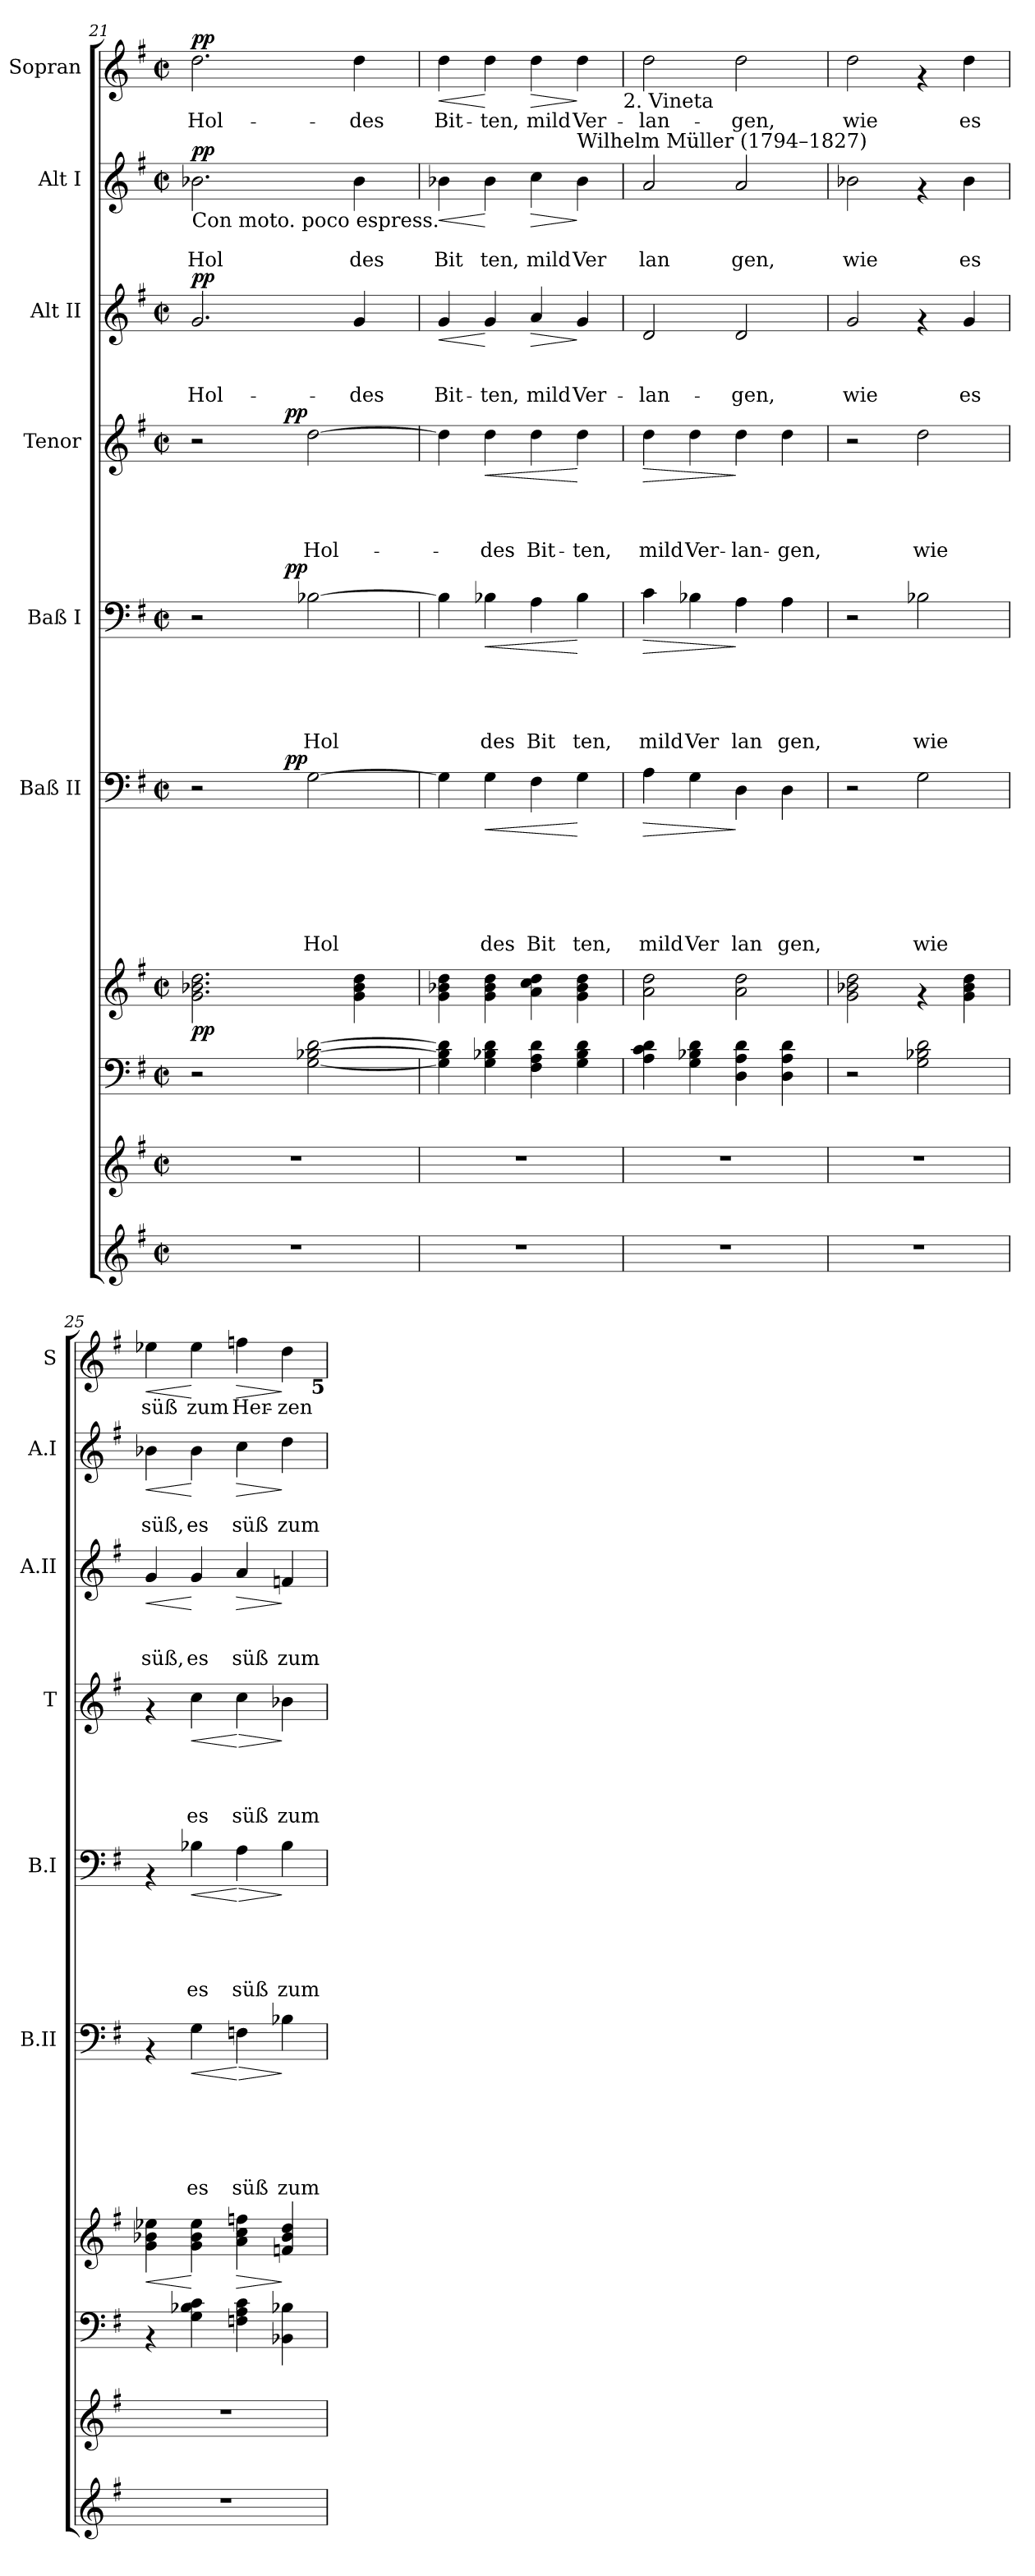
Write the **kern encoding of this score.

**kern	**kern	**kern	**kern	**dynam	**kern	**text	**text	**text	**text	**text	**text	**dynam	**kern	**text	**text	**text	**text	**text	**dynam	**kern	**text	**text	**text	**text	**dynam	**kern	**text	**text	**text	**dynam	**kern	**text	**text	**dynam	**kern	**text	**dynam
*part10	*part9	*part8	*part7	*part7	*part6	*part6	*part6	*part6	*part6	*part6	*part6	*part6	*part5	*part5	*part5	*part5	*part5	*part5	*part5	*part4	*part4	*part4	*part4	*part4	*part4	*part3	*part3	*part3	*part3	*part3	*part2	*part2	*part2	*part2	*part1	*part1	*part1
*staff10	*staff9	*staff8	*staff7	*staff7	*staff6	*staff6	*staff6	*staff6	*staff6	*staff6	*staff6	*staff6	*staff5	*staff5	*staff5	*staff5	*staff5	*staff5	*staff5	*staff4	*staff4	*staff4	*staff4	*staff4	*staff4	*staff3	*staff3	*staff3	*staff3	*staff3	*staff2	*staff2	*staff2	*staff2	*staff1	*staff1	*staff1
*	*	*	*	*	*I"Baß II	*	*	*	*	*	*	*	*I"Baß I	*	*	*	*	*	*	*I"Tenor	*	*	*	*	*	*I"Alt II	*	*	*	*	*I"Alt I	*	*	*	*I"Sopran	*	*
*	*	*	*	*	*I'B.II	*	*	*	*	*	*	*	*I'B.I	*	*	*	*	*	*	*I'T	*	*	*	*	*	*I'A.II	*	*	*	*	*I'A.I	*	*	*	*I'S	*	*
!!LO:PB:g=z
*clefG2	*clefG2	*clefF4	*clefG2	*	*clefF4	*	*	*	*	*	*	*	*clefF4	*	*	*	*	*	*	*clefG2	*	*	*	*	*	*clefG2	*	*	*	*	*clefG2	*	*	*	*clefG2	*	*
*k[f#]	*k[f#]	*k[f#]	*k[f#]	*	*k[f#]	*	*	*	*	*	*	*	*k[f#]	*	*	*	*	*	*	*k[f#]	*	*	*	*	*	*k[f#]	*	*	*	*	*k[f#]	*	*	*	*k[f#]	*	*
*G:	*G:	*G:	*G:	*	*G:	*	*	*	*	*	*	*	*G:	*	*	*	*	*	*	*G:	*	*	*	*	*	*G:	*	*	*	*	*G:	*	*	*	*G:	*	*
*M2/2	*M2/2	*M2/2	*M2/2	*	*M2/2	*	*	*	*	*	*	*	*M2/2	*	*	*	*	*	*	*M2/2	*	*	*	*	*	*M2/2	*	*	*	*	*M2/2	*	*	*	*M2/2	*	*
*met(c|)	*met(c|)	*met(c|)	*met(c|)	*	*met(c|)	*	*	*	*	*	*	*	*met(c|)	*	*	*	*	*	*	*met(c|)	*	*	*	*	*	*met(c|)	*	*	*	*	*met(c|)	*	*	*	*met(c|)	*	*
=21	=21	=21	=21	=21	=21	=21	=21	=21	=21	=21	=21	=21	=21	=21	=21	=21	=21	=21	=21	=21	=21	=21	=21	=21	=21	=21	=21	=21	=21	=21	=21	=21	=21	=21	=21	=21	=21
!	!	!	!	!	!	!	!	!	!	!	!	!	!	!	!	!	!	!	!	!	!	!	!	!	!	!	!	!	!	!	!LO:TX:b:t=Con moto. poco espress.	!	!	!	!	!	!
!	!	!	!	!LO:DY:b	!	!	!	!	!	!	!	!	!	!	!	!	!	!	!	!	!	!	!	!	!	!	!	!	!LO:LY:b	!LO:DY:a	!	!	!LO:LY:b	!LO:DY:a	!	!LO:LY:b	!LO:DY:a
*	*	*	*	*	*^	*	*	*	*	*	*	*	*^	*	*	*	*	*	*	*^	*	*	*	*	*	*	*	*	*	*	*	*	*	*	*	*	*
1r	1r	2r	2.g\ 2.b-X\ 2.dd\	pp	2r	4ryy	.	.	.	.	.	.	.	2r	4ryy	.	.	.	.	.	.	2r	4ryy	.	.	.	.	.	2.g/	.	.	Hol-	pp	2.b-X\	.	Hol	pp	2.dd\	Hol-	pp
.	.	.	.	.	.	8ryy	.	.	.	.	.	.	.	.	8ryy	.	.	.	.	.	.	.	8ryy	.	.	.	.	.	.	.	.	.	.	.	.	.	.	.	.	.
.	.	.	.	.	.	32.ryy	.	.	.	.	.	.	.	.	32.ryy	.	.	.	.	.	.	.	32.ryy	.	.	.	.	.	.	.	.	.	.	.	.	.	.	.	.	.
!	!	!	!	!	!	!	!	!	!	!	!	!	!LO:DY:a	!	!	!	!	!	!	!	!LO:DY:a	!	!	!	!	!	!	!LO:DY:a	!	!	!	!	!	!	!	!	!	!	!	!
.	.	.	.	.	.	2ryy	.	.	.	.	.	.	pp	.	2ryy	.	.	.	.	.	pp	.	2ryy	.	.	.	.	pp	.	.	.	.	.	.	.	.	.	.	.	.
!	!	!	!	!	!	!	!	!	!	!	!	!LO:LY:b	!	!	!	!	!	!	!	!LO:LY:b	!	!	!	!	!	!	!LO:LY:b	!	!	!	!	!	!	!	!	!	!	!	!	!
.	.	[<2G\ [>2B-X\ [>2d\	.	.	[>2G\	.	.	.	.	.	.	Hol	.	[>2B-X\	.	.	.	.	.	Hol	.	[>2dd\	.	.	.	.	Hol-	.	.	.	.	.	.	.	.	.	.	.	.	.
!	!	!	!	!	!	!	!	!	!	!	!	!	!	!	!	!	!	!	!	!	!	!	!	!	!	!	!	!	!	!	!	!LO:LY:b	!	!	!	!LO:LY:b	!	!	!LO:LY:b	!
.	.	.	4g\ 4b-\ 4dd\	.	.	.	.	.	.	.	.	.	.	.	.	.	.	.	.	.	.	.	.	.	.	.	.	.	4g/	.	.	-des	.	4b-\	.	des	.	4dd\	-des	.
.	.	.	.	.	.	16ryy	.	.	.	.	.	.	.	.	16ryy	.	.	.	.	.	.	.	16ryy	.	.	.	.	.	.	.	.	.	.	.	.	.	.	.	.	.
.	.	.	.	.	.	64ryy	.	.	.	.	.	.	.	.	64ryy	.	.	.	.	.	.	.	64ryy	.	.	.	.	.	.	.	.	.	.	.	.	.	.	.	.	.
=22!	=22!	=22!	=22!	=22!	=22!	=22!	=22!	=22!	=22!	=22!	=22!	=22!	=22!	=22!	=22!	=22!	=22!	=22!	=22!	=22!	=22!	=22!	=22!	=22!	=22!	=22!	=22!	=22!	=22!	=22!	=22!	=22!	=22!	=22!	=22!	=22!	=22!	=22!	=22!	=22!
!	!	!	!	!	!	!	!	!	!	!	!	!	!	!	!	!	!	!	!	!	!	!	!	!	!	!	!	!	!	!	!	!LO:LY:b	!LO:HP:b	!	!	!LO:LY:b	!LO:HP:b	!	!LO:LY:b	!LO:HP:b
*	*	*	*	*	*v	*v	*	*	*	*	*	*	*	*	*	*	*	*	*	*	*	*v	*v	*	*	*	*	*	*	*	*	*	*	*	*	*	*	*	*	*
*	*	*	*	*	*	*	*	*	*	*	*	*	*v	*v	*	*	*	*	*	*	*	*	*	*	*	*	*	*	*	*	*	*	*	*	*	*	*	*
1r	1r	4G\] 4B-\] 4d\]	4g\ 4b-X\ 4dd\	.	4G\]	.	.	.	.	.	.	.	4B-\]	.	.	.	.	.	.	4dd\]	.	.	.	.	.	4g/	.	.	Bit-	<	4b-X\	.	Bit	<	4dd\	Bit-	<
!	!	!	!	!	!	!	!	!	!	!	!LO:LY:b	!LO:HP:b	!	!	!	!	!	!LO:LY:b	!LO:HP:b	!	!	!	!	!LO:LY:b	!LO:HP:b	!	!	!	!LO:LY:b	!	!	!	!LO:LY:b	!	!	!LO:LY:b	!
.	.	4G\ 4B-X\ 4d\	4g\ 4b-\ 4dd\	.	4G\	.	.	.	.	.	des	<	4B-X\	.	.	.	.	des	<	4dd\	.	.	.	-des	<	4g/	.	.	-ten,	[	4b-\	.	ten,	[	4dd\	-ten,	[
!	!	!	!	!	!	!	!	!	!	!	!LO:LY:b	!	!	!	!	!	!	!LO:LY:b	!	!	!	!	!	!LO:LY:b	!	!	!	!	!LO:LY:b	!LO:HP:b	!	!	!LO:LY:b	!LO:HP:b	!	!LO:LY:b	!LO:HP:b
.	.	4F#\ 4A\ 4d\	4a\ 4cc\ 4dd\	.	4F#\	.	.	.	.	.	Bit	.	4A\	.	.	.	.	Bit	.	4dd\	.	.	.	Bit-	.	4a/	.	.	mild	>	4cc\	.	mild	>	4dd\	mild	>
!	!	!	!	!	!	!	!	!	!	!	!	!	!	!	!	!	!	!	!	!	!	!	!	!	!	!	!	!	!	!	!LO:TX:a:t=Wilhelm Müller (1794–1827)	!	!	!	!	!	!
!	!	!	!	!	!	!	!	!	!	!	!LO:LY:b	!	!	!	!	!	!	!LO:LY:b	!	!	!	!	!	!LO:LY:b	!	!	!	!	!LO:LY:b	!	!	!	!LO:LY:b	!	!	!LO:LY:b	!
.	.	4G\ 4B-\ 4d\	4g\ 4b-\ 4dd\	.	4G\	.	.	.	.	.	ten,	[	4B-\	.	.	.	.	ten,	[	4dd\	.	.	.	-ten,	[	4g/	.	.	Ver-	]	4b-\	.	Ver	]	4dd\	Ver-	]
!	!	!	!	!	!	!	!	!	!	!	!	!	!	!	!	!	!	!	!	!	!	!	!	!	!	!	!	!	!	!	!	!	!	!	!LO:TX:b:t=2. Vineta	!	!
=23!	=23!	=23!	=23!	=23!	=23!	=23!	=23!	=23!	=23!	=23!	=23!	=23!	=23!	=23!	=23!	=23!	=23!	=23!	=23!	=23!	=23!	=23!	=23!	=23!	=23!	=23!	=23!	=23!	=23!	=23!	=23!	=23!	=23!	=23!	=23!	=23!	=23!
!	!	!	!	!	!	!	!	!	!	!	!LO:LY:b	!LO:HP:b	!	!	!	!	!	!LO:LY:b	!LO:HP:b	!	!	!	!	!LO:LY:b	!LO:HP:b	!	!	!	!LO:LY:b	!	!	!	!LO:LY:b	!	!	!LO:LY:b	!
1r	1r	4A\ 4c\ 4d\	2a\ 2dd\	.	4A\	.	.	.	.	.	mild	>	4c\	.	.	.	.	mild	>	4dd\	.	.	.	mild	>	2d/	.	.	-lan-	.	2a/	.	lan	.	2dd\	-lan-	.
!	!	!	!	!	!	!	!	!	!	!	!LO:LY:b	!	!	!	!	!	!	!LO:LY:b	!	!	!	!	!	!LO:LY:b	!	!	!	!	!	!	!	!	!	!	!	!	!
.	.	4G\ 4B-X\ 4d\	.	.	4G\	.	.	.	.	.	Ver	.	4B-X\	.	.	.	.	Ver	.	4dd\	.	.	.	Ver-	.	.	.	.	.	.	.	.	.	.	.	.	.
!	!	!	!	!	!	!	!	!	!	!	!LO:LY:b	!	!	!	!	!	!	!LO:LY:b	!	!	!	!	!	!LO:LY:b	!	!	!	!	!LO:LY:b	!	!	!	!LO:LY:b	!	!	!LO:LY:b	!
.	.	4D\ 4A\ 4d\	2a\ 2dd\	.	4D\	.	.	.	.	.	lan	]	4A\	.	.	.	.	lan	]	4dd\	.	.	.	-lan-	]	2d/	.	.	-gen,	.	2a/	.	gen,	.	2dd\	-gen,	.
!	!	!	!	!	!	!	!	!	!	!	!LO:LY:b	!	!	!	!	!	!	!LO:LY:b	!	!	!	!	!	!LO:LY:b	!	!	!	!	!	!	!	!	!	!	!	!	!
.	.	4D\ 4A\ 4d\	.	.	4D\	.	.	.	.	.	gen,	.	4A\	.	.	.	.	gen,	.	4dd\	.	.	.	-gen,	.	.	.	.	.	.	.	.	.	.	.	.	.
=24!	=24!	=24!	=24!	=24!	=24!	=24!	=24!	=24!	=24!	=24!	=24!	=24!	=24!	=24!	=24!	=24!	=24!	=24!	=24!	=24!	=24!	=24!	=24!	=24!	=24!	=24!	=24!	=24!	=24!	=24!	=24!	=24!	=24!	=24!	=24!	=24!	=24!
!	!	!	!	!	!	!	!	!	!	!	!	!	!	!	!	!	!	!	!	!	!	!	!	!	!	!	!	!	!LO:LY:b	!	!	!	!LO:LY:b	!	!	!LO:LY:b	!
1r	1r	2r	2g\ 2b-X\ 2dd\	.	2r	.	.	.	.	.	.	.	2r	.	.	.	.	.	.	2r	.	.	.	.	.	2g/	.	.	wie	.	2b-X\	.	wie	.	2dd\	wie	.
!	!	!	!	!	!	!	!	!	!	!	!LO:LY:b	!	!	!	!	!	!	!LO:LY:b	!	!	!	!	!	!LO:LY:b	!	!	!	!	!	!	!	!	!	!	!	!	!
.	.	2G\ 2B-X\ 2d\	4rf	.	2G\	.	.	.	.	.	wie	.	2B-X\	.	.	.	.	wie	.	2dd\	.	.	.	wie	.	4rf	.	.	.	.	4rf	.	.	.	4rf	.	.
!	!	!	!	!	!	!	!	!	!	!	!	!	!	!	!	!	!	!	!	!	!	!	!	!	!	!	!	!	!LO:LY:b	!	!	!	!LO:LY:b	!	!	!LO:LY:b	!
.	.	.	4g\ 4b-\ 4dd\	.	.	.	.	.	.	.	.	.	.	.	.	.	.	.	.	.	.	.	.	.	.	4g/	.	.	es	.	4b-\	.	es	.	4dd\	es	.
=25!	=25!	=25!	=25!	=25!	=25!	=25!	=25!	=25!	=25!	=25!	=25!	=25!	=25!	=25!	=25!	=25!	=25!	=25!	=25!	=25!	=25!	=25!	=25!	=25!	=25!	=25!	=25!	=25!	=25!	=25!	=25!	=25!	=25!	=25!	=25!	=25!	=25!
!	!	!	!	!LO:HP:b	!	!	!	!	!	!	!	!	!	!	!	!	!	!	!	!	!	!	!	!	!	!	!	!	!LO:LY:b	!LO:HP:b	!	!	!LO:LY:b	!LO:HP:b	!	!LO:LY:b	!LO:HP:b
1r	1r	4rAA	4g\ 4b-X\ 4ee-X\	<	4rAA	.	.	.	.	.	.	.	4rAA	.	.	.	.	.	.	4rf	.	.	.	.	.	4g/	.	.	süß,	<	4b-X\	.	süß,	<	4ee-X\	süß	<
!	!	!	!	!	!	!	!	!	!	!	!LO:LY:b	!LO:HP:b	!	!	!	!	!	!LO:LY:b	!LO:HP:b	!	!	!	!	!LO:LY:b	!LO:HP:b	!	!	!	!LO:LY:b	!	!	!	!LO:LY:b	!	!	!LO:LY:b	!
.	.	4G\ 4B-X\ 4c\	4g\ 4b-\ 4ee-\	[	4G\	.	.	.	.	.	es	<	4B-X\	.	.	.	.	es	<	4cc\	.	.	.	es	<	4g/	.	.	es	[	4b-\	.	es	[	4ee-\	zum	[
!	!	!	!	!LO:HP:b	!	!	!	!	!	!	!LO:LY:b	!LO:HP:n=1:b	!	!	!	!	!	!LO:LY:b	!LO:HP:n=1:b	!	!	!	!	!LO:LY:b	!LO:HP:n=1:b	!	!	!	!LO:LY:b	!LO:HP:b	!	!	!LO:LY:b	!LO:HP:b	!	!LO:LY:b	!LO:HP:b
.	.	4Fn\ 4A\ 4c\	4a\ 4cc\ 4ffn\	>	4Fn\	.	.	.	.	.	süß	[ >	4A\	.	.	.	.	süß	[ >	4cc\	.	.	.	süß	[ >	4a/	.	.	süß	>	4cc\	.	süß	>	4ffn\	Her-	>
!	!	!	!	!	!	!	!	!	!	!	!LO:LY:b	!	!	!	!	!	!	!LO:LY:b	!	!	!	!	!	!LO:LY:b	!	!	!	!	!LO:LY:b	!	!	!	!LO:LY:b	!	!	!LO:LY:b	!
.	.	4BB-X\ 4B-X\	4fn/ 4b-/ 4dd/	]	4B-X\	.	.	.	.	.	zum	]	4B-\	.	.	.	.	zum	]	4b-X\	.	.	.	zum	]	4fn/	.	.	zum	]	4dd\	.	zum	]	4dd\	-zen	]
!	!	!	!	!	!	!	!	!	!	!	!	!	!	!	!	!	!	!	!	!	!	!	!	!	!	!	!	!	!	!	!	!	!	!	!LO:TX:b:B:t=5	!	!
=!	=!	=!	=!	=!	=!	=!	=!	=!	=!	=!	=!	=!	=!	=!	=!	=!	=!	=!	=!	=!	=!	=!	=!	=!	=!	=!	=!	=!	=!	=!	=!	=!	=!	=!	=!	=!	=!
*-	*-	*-	*-	*-	*-	*-	*-	*-	*-	*-	*-	*-	*-	*-	*-	*-	*-	*-	*-	*-	*-	*-	*-	*-	*-	*-	*-	*-	*-	*-	*-	*-	*-	*-	*-	*-	*-
